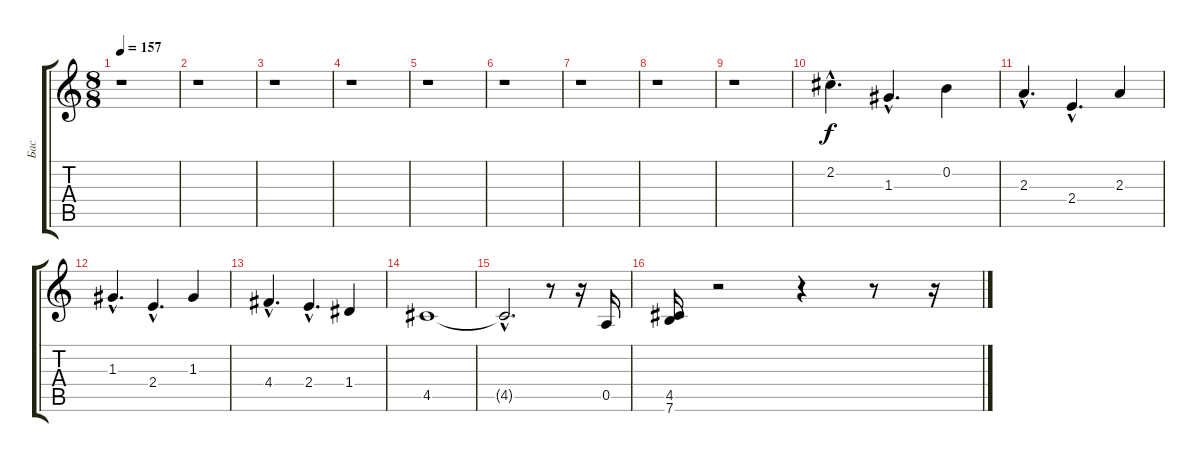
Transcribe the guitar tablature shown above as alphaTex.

\track ("Бас" "Бас") {instrument acousticbass}
\staff {score tabs}
\tuning (E4 B3 G3 D3 A2 E2) {hide}
\ts (8 8)
\tempo 157
\clef g2
\ks c
r.1{dy f} |
r.1 |
r.1 |
r.1 |
r.1 |
r.1 |
r.1 |
r.1 |
r.1 |
2.2{hac}.4{d} 1.3{hac}.4{d} 0.2.4 |
2.3{hac}.4{d} 2.4{hac}.4{d} 2.3.4 |
1.3{hac}.4{d} 2.4{hac}.4{d} 1.3.4 |
4.4{hac}.4{d} 2.4{hac}.4{d} 1.4.4 |
4.5.1 |
4.5{hac t}.2{d} r.8 r.16 0.5.16 |
(4.5 7.6).16 r.2 r.4 r.8 r.16
